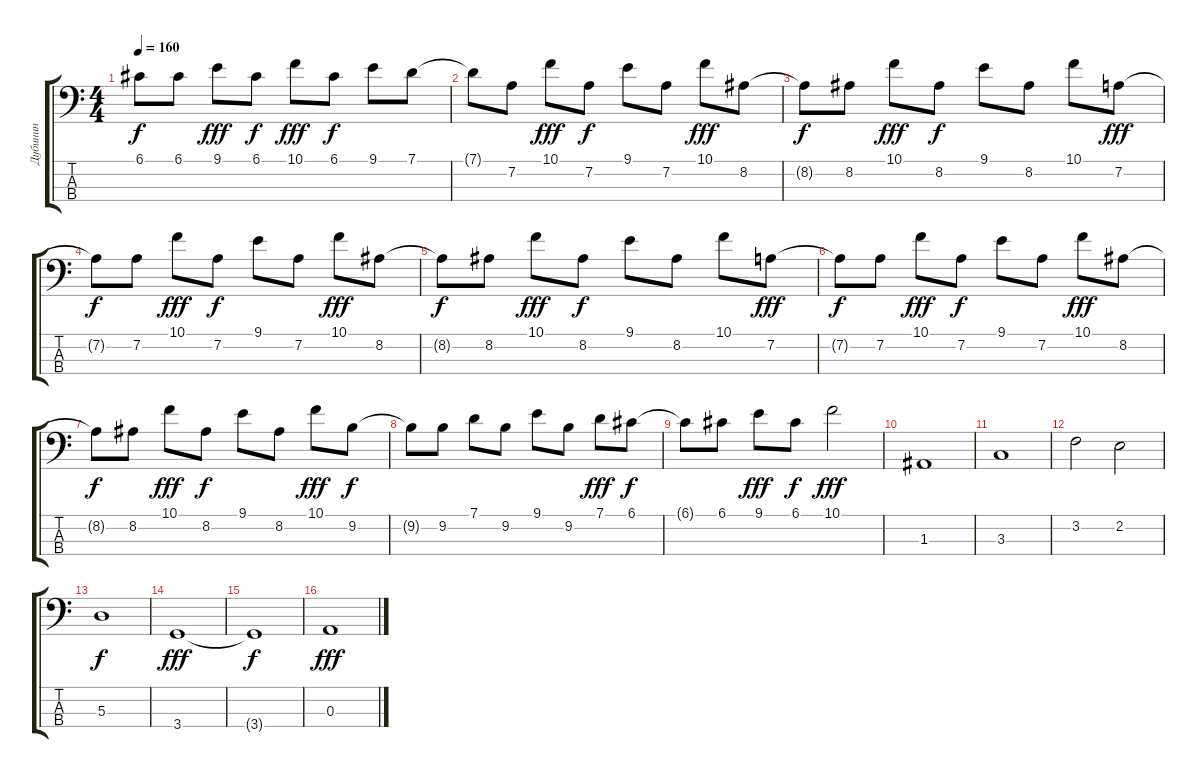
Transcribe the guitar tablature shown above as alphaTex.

\track ("Дубинин" "Дубинин") {instrument electricbassfinger}
\staff {score tabs}
\tuning (G2 D2 A1 E1) {hide}
\ts (4 4)
\tempo 160
\clef f4
\ks c
6.1{t}.8{dy f} 6.1.8 9.1.8{dy fff} 6.1.8{dy f} 10.1.8{dy fff} 6.1.8{dy f} 9.1.8 7.1.8 |
7.1{t}.8 7.2.8 10.1.8{dy fff} 7.2.8{dy f} 9.1.8 7.2.8 10.1.8{dy fff} 8.2.8 |
8.2{t}.8{dy f} 8.2.8 10.1.8{dy fff} 8.2.8{dy f} 9.1.8 8.2.8 10.1.8 7.2.8{dy fff} |
7.2{t}.8{dy f} 7.2.8 10.1.8{dy fff} 7.2.8{dy f} 9.1.8 7.2.8 10.1.8{dy fff} 8.2.8 |
8.2{t}.8{dy f} 8.2.8 10.1.8{dy fff} 8.2.8{dy f} 9.1.8 8.2.8 10.1.8 7.2.8{dy fff} |
7.2{t}.8{dy f} 7.2.8 10.1.8{dy fff} 7.2.8{dy f} 9.1.8 7.2.8 10.1.8{dy fff} 8.2.8 |
8.2{t}.8{dy f} 8.2.8 10.1.8{dy fff} 8.2.8{dy f} 9.1.8 8.2.8 10.1.8{dy fff} 9.2.8{dy f} |
9.2{t}.8 9.2.8 7.1.8 9.2.8 9.1.8 9.2.8 7.1.8{dy fff} 6.1.8{dy f} |
6.1{t}.8 6.1.8 9.1.8{dy fff} 6.1.8{dy f} 10.1.2{dy fff} |
1.3.1 |
3.3.1 |
3.2.2 2.2.2 |
5.3.1{dy f} |
3.4.1{dy fff} |
3.4{t}.1{dy f} |
0.3.1{dy fff}
